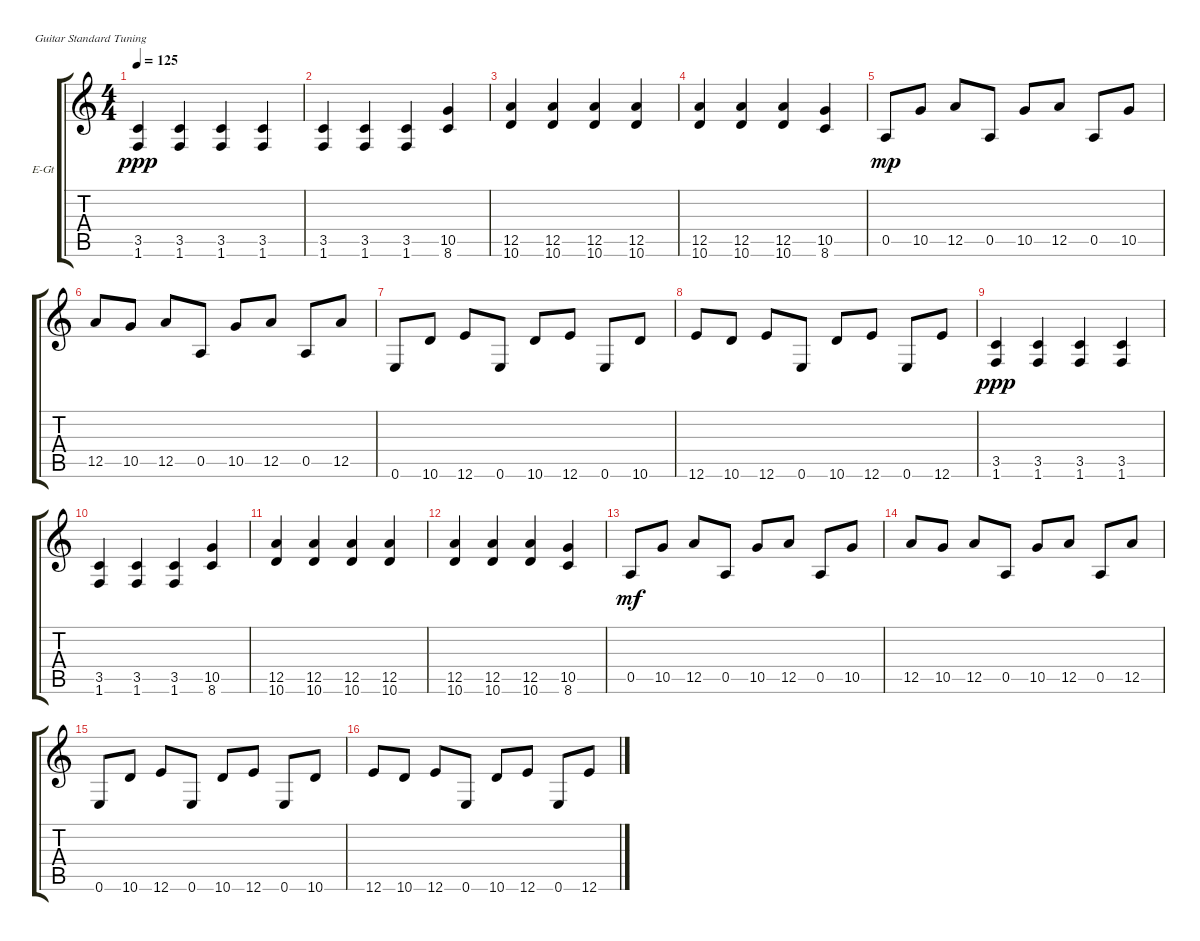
\defaultSystemsLayout 4
\bracketExtendMode groupsimilarinstruments
\firstSystemTrackNameOrientation horizontal
\otherSystemsTrackNameOrientation horizontal
\track ("Guitar" "E-Gt") {instrument distortionguitar}
\staff {score tabs}
\tuning (E4 B3 G3 D3 A2 E2)
\ts (4 4)
\tempo 125
\clef g2
\ks c
(1.6 3.5).4{dy ppp} (1.6 3.5).4 (1.6 3.5).4 (1.6 3.5).4 |
(1.6 3.5).4 (1.6 3.5).4 (1.6 3.5).4 (8.6 10.5).4 |
(10.6 12.5).4 (10.6 12.5).4 (10.6 12.5).4 (10.6 12.5).4 |
(10.6 12.5).4 (10.6 12.5).4 (10.6 12.5).4 (8.6 10.5).4 |
0.5.8{dy mp} 10.5.8 12.5.8 0.5.8 10.5.8 12.5.8 0.5.8 10.5.8 |
12.5.8 10.5.8 12.5.8 0.5.8 10.5.8 12.5.8 0.5.8 12.5.8 |
0.6.8 10.6.8 12.6.8 0.6.8 10.6.8 12.6.8 0.6.8 10.6.8 |
12.6.8 10.6.8 12.6.8 0.6.8 10.6.8 12.6.8 0.6.8 12.6.8 |
(1.6 3.5).4{dy ppp} (1.6 3.5).4 (1.6 3.5).4 (1.6 3.5).4 |
(1.6 3.5).4 (1.6 3.5).4 (1.6 3.5).4 (8.6 10.5).4 |
(10.6 12.5).4 (10.6 12.5).4 (10.6 12.5).4 (10.6 12.5).4 |
(10.6 12.5).4 (10.6 12.5).4 (10.6 12.5).4 (8.6 10.5).4 |
0.5.8{dy mf} 10.5.8 12.5.8 0.5.8 10.5.8 12.5.8 0.5.8 10.5.8 |
12.5.8 10.5.8 12.5.8 0.5.8 10.5.8 12.5.8 0.5.8 12.5.8 |
0.6.8 10.6.8 12.6.8 0.6.8 10.6.8 12.6.8 0.6.8 10.6.8 |
12.6.8 10.6.8 12.6.8 0.6.8 10.6.8 12.6.8 0.6.8 12.6.8
